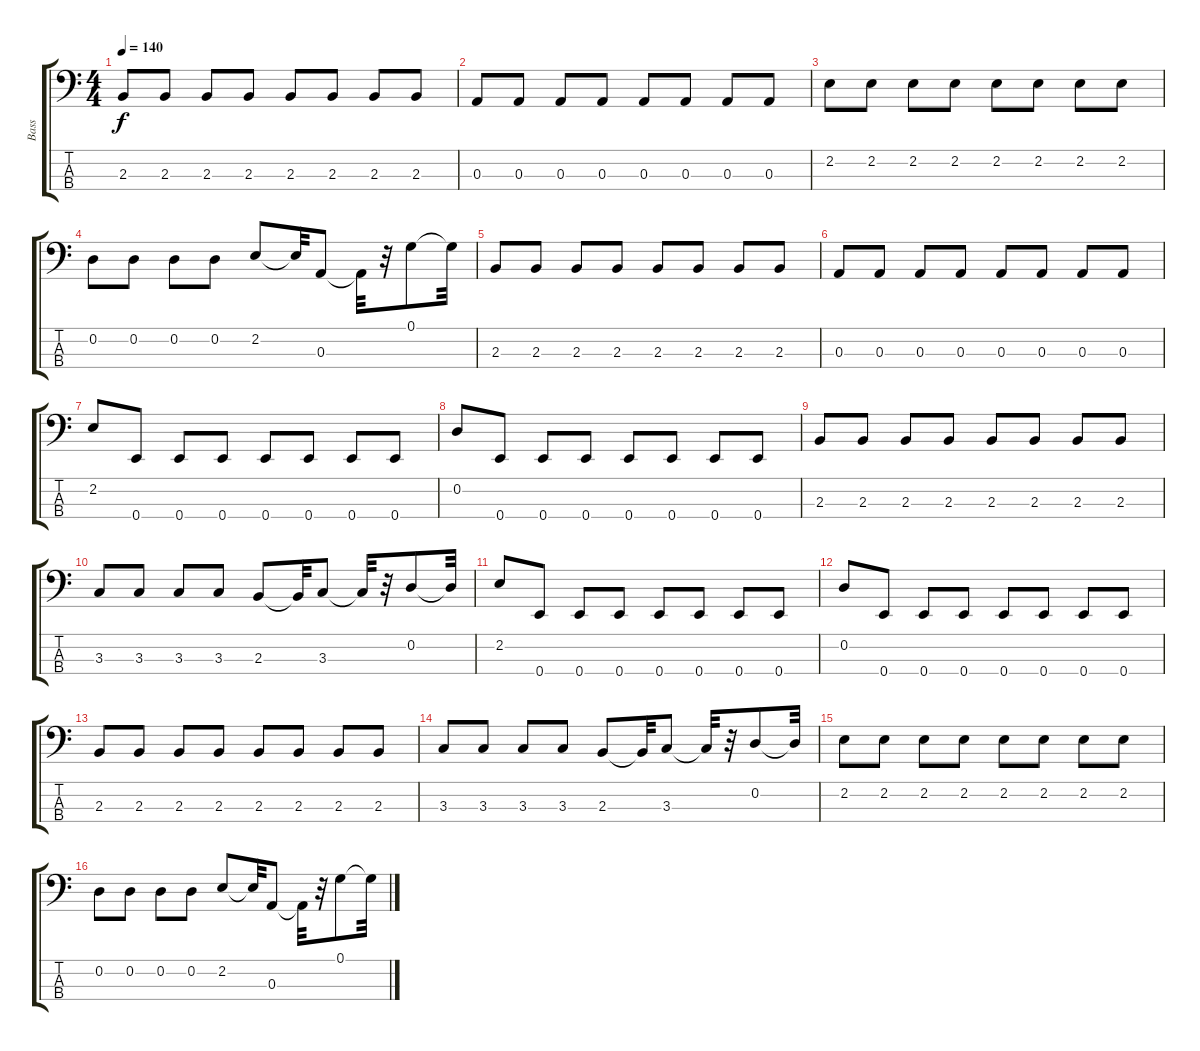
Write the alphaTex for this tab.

\track ("Bass" "Bass") {instrument electricbassfinger}
\staff {score tabs}
\tuning (G2 D2 A1 E1) {hide}
\ts (4 4)
\tempo 140
\clef f4
\ks c
2.3.8{dy f} 2.3.8 2.3.8 2.3.8 2.3.8 2.3.8 2.3.8 2.3.8 |
0.3.8 0.3.8 0.3.8 0.3.8 0.3.8 0.3.8 0.3.8 0.3.8 |
2.2.8 2.2.8 2.2.8 2.2.8 2.2.8 2.2.8 2.2.8 2.2.8 |
0.2.8 0.2.8 0.2.8 0.2.8 2.2.8 2.2{t}.32 0.3.8 0.3{t}.32 r.32 0.1.8 0.1{t}.32 |
2.3.8 2.3.8 2.3.8 2.3.8 2.3.8 2.3.8 2.3.8 2.3.8 |
0.3.8 0.3.8 0.3.8 0.3.8 0.3.8 0.3.8 0.3.8 0.3.8 |
2.2.8 0.4.8 0.4.8 0.4.8 0.4.8 0.4.8 0.4.8 0.4.8 |
0.2.8 0.4.8 0.4.8 0.4.8 0.4.8 0.4.8 0.4.8 0.4.8 |
2.3.8 2.3.8 2.3.8 2.3.8 2.3.8 2.3.8 2.3.8 2.3.8 |
3.3.8 3.3.8 3.3.8 3.3.8 2.3.8 2.3{t}.32 3.3.8 3.3{t}.32 r.32 0.2.8 0.2{t}.32 |
2.2.8 0.4.8 0.4.8 0.4.8 0.4.8 0.4.8 0.4.8 0.4.8 |
0.2.8 0.4.8 0.4.8 0.4.8 0.4.8 0.4.8 0.4.8 0.4.8 |
2.3.8 2.3.8 2.3.8 2.3.8 2.3.8 2.3.8 2.3.8 2.3.8 |
3.3.8 3.3.8 3.3.8 3.3.8 2.3.8 2.3{t}.32 3.3.8 3.3{t}.32 r.32 0.2.8 0.2{t}.32 |
2.2.8 2.2.8 2.2.8 2.2.8 2.2.8 2.2.8 2.2.8 2.2.8 |
0.2.8 0.2.8 0.2.8 0.2.8 2.2.8 2.2{t}.32 0.3.8 0.3{t}.32 r.32 0.1.8 0.1{t}.32
